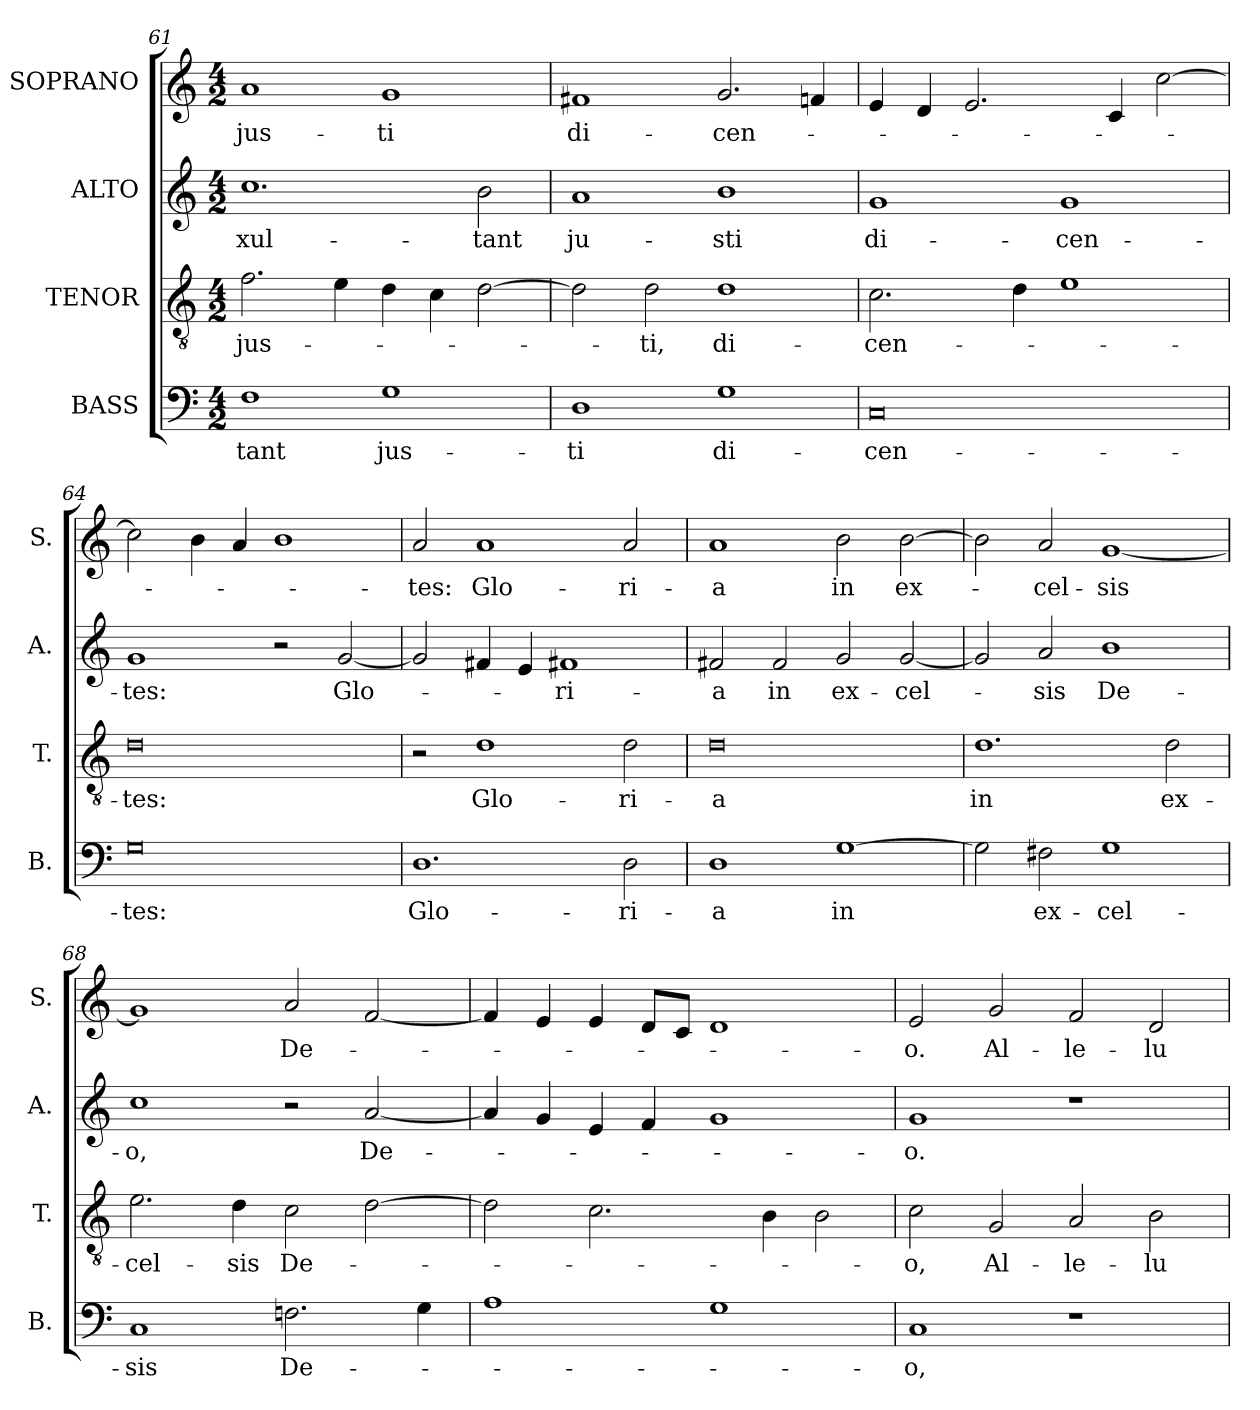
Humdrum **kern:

**kern	**text	**kern	**text	**kern	**text	**kern	**text
*part4	*part4	*part3	*part3	*part2	*part2	*part1	*part1
*staff4	*staff4	*staff3	*staff3	*staff2	*staff2	*staff1	*staff1
*I"BASS	*	*I"TENOR	*	*I"ALTO	*	*I"SOPRANO	*
*I'B.	*	*I'T.	*	*I'A.	*	*I'S.	*
*clefF4	*	*clefGv2	*	*clefG2	*	*clefG2	*
*	*	*ITrd7c12	*	*	*	*	*
*k[]	*	*k[]	*	*k[]	*	*k[]	*
*C:	*	*C:	*	*C:	*	*C:	*
*M4/2	*	*M4/2	*	*M4/2	*	*M4/2	*
=61	=61	=61	=61	=61	=61	=61	=61
!	!LO:LY:b	!	!LO:LY:b	!	!LO:LY:b	!	!LO:LY:b
1F	-tant	2.F\	jus-	1.cc	-xul-	1a	jus-
.	.	4E\	.	.	.	.	.
!	!LO:LY:b	!	!	!	!	!	!LO:LY:b
1G	jus-	4D\	.	.	.	1g	-ti
.	.	4C\	.	.	.	.	.
!	!	!	!	!	!LO:LY:b	!	!
.	.	[>2D\	.	2b\	-tant	.	.
=62	=62	=62	=62	=62	=62	=62	=62
!	!LO:LY:b	!	!	!	!LO:LY:b	!	!LO:LY:b
1D	-ti	2D\]	.	1a	ju-	1f#X	di-
!	!	!	!LO:LY:b	!	!	!	!
.	.	2D\	-ti,	.	.	.	.
!	!LO:LY:b	!	!LO:LY:b	!	!LO:LY:b	!	!LO:LY:b
1G	di-	1D	di-	1b	-sti	2.g/	-cen-
.	.	.	.	.	.	4fn/	.
=63	=63	=63	=63	=63	=63	=63	=63
!	!LO:LY:b	!	!LO:LY:b	!	!LO:LY:b	!	!
0C	-cen-	2.C\	-cen-	1g	di-	4e/	.
.	.	.	.	.	.	4d/	.
.	.	.	.	.	.	2.e/	.
.	.	4D\	.	.	.	.	.
!	!	!	!	!	!LO:LY:b	!	!
.	.	1E	.	1g	-cen-	.	.
.	.	.	.	.	.	4c/	.
.	.	.	.	.	.	[>2cc\	.
=64	=64	=64	=64	=64	=64	=64	=64
!	!LO:LY:b	!	!LO:LY:b	!	!LO:LY:b	!	!
0G	-tes:	0D	-tes:	1g	-tes:	2cc\]	.
.	.	.	.	.	.	4b\	.
.	.	.	.	.	.	4a/	.
.	.	.	.	2r	.	1b	.
!	!	!	!	!	!LO:LY:b	!	!
.	.	.	.	[<2g/	Glo-	.	.
=65	=65	=65	=65	=65	=65	=65	=65
!	!LO:LY:b	!	!	!	!	!	!LO:LY:b
1.D	Glo-	2r	.	2g/]	.	2a/	-tes:
!	!	!	!LO:LY:b	!	!	!	!LO:LY:b
.	.	1D	Glo-	4f#X/	.	1a	Glo-
.	.	.	.	4e/	.	.	.
!	!	!	!	!	!LO:LY:b	!	!
.	.	.	.	1f#X	-ri-	.	.
!	!LO:LY:b	!	!LO:LY:b	!	!	!	!LO:LY:b
2D\	-ri-	2D\	-ri-	.	.	2a/	-ri-
!!LO:LB:g=z
=66	=66	=66	=66	=66	=66	=66	=66
!	!LO:LY:b	!	!LO:LY:b	!	!LO:LY:b	!	!LO:LY:b
1D	-a	0D	-a	2f#X/	-a	1a	-a
!	!	!	!	!	!LO:LY:b	!	!
.	.	.	.	2f#/	in	.	.
!	!LO:LY:b	!	!	!	!LO:LY:b	!	!LO:LY:b
[>1G	in	.	.	2g/	ex-	2b\	in
!	!	!	!	!	!LO:LY:b	!	!LO:LY:b
.	.	.	.	[<2g/	-cel-	[>2b\	ex-
=67	=67	=67	=67	=67	=67	=67	=67
!	!	!	!LO:LY:b	!	!	!	!
2G\]	.	1.D	in	2g/]	.	2b\]	.
!	!LO:LY:b	!	!	!	!LO:LY:b	!	!LO:LY:b
2F#X\	ex-	.	.	2a/	-sis	2a/	-cel-
!	!LO:LY:b	!	!	!	!LO:LY:b	!	!LO:LY:b
1G	-cel-	.	.	1b	De-	[<1g	-sis
!	!	!	!LO:LY:b	!	!	!	!
.	.	2D\	ex-	.	.	.	.
=68	=68	=68	=68	=68	=68	=68	=68
!	!LO:LY:b	!	!LO:LY:b	!	!LO:LY:b	!	!
1C	-sis	2.E\	-cel-	1cc	-o,	1g]	.
!	!	!	!LO:LY:b	!	!	!	!
.	.	4D\	-sis	.	.	.	.
!	!LO:LY:b	!	!LO:LY:b	!	!	!	!LO:LY:b
2.Fn\	De-	2C\	De-	2r	.	2a/	De-
!	!	!	!	!	!LO:LY:b	!	!
.	.	[>2D\	.	[<2a/	De-	[<2f/	.
4G\	.	.	.	.	.	.	.
=69	=69	=69	=69	=69	=69	=69	=69
1A	.	2D\]	.	4a/]	.	4f/]	.
.	.	.	.	4g/	.	4e/	.
.	.	2.C\	.	4e/	.	4e/	.
.	.	.	.	4f/	.	8d/L	.
.	.	.	.	.	.	8c/J	.
1G	.	.	.	1g	.	1d	.
.	.	4BB\	.	.	.	.	.
.	.	2BB\	.	.	.	.	.
=70	=70	=70	=70	=70	=70	=70	=70
!	!LO:LY:b	!	!LO:LY:b	!	!LO:LY:b	!	!LO:LY:b
1C	-o,	2C\	-o,	1g	-o.	2e/	-o.
!	!	!	!LO:LY:b	!	!	!	!LO:LY:b
.	.	2GG/	Al-	.	.	2g/	Al-
!	!	!	!LO:LY:b	!	!	!	!LO:LY:b
1r	.	2AA/	-le-	1r	.	2f/	-le-
!	!	!	!LO:LY:b	!	!	!	!LO:LY:b
.	.	2BB\	-lu-	.	.	2d/	-lu-
=	=	=	=	=	=	=	=
*-	*-	*-	*-	*-	*-	*-	*-
